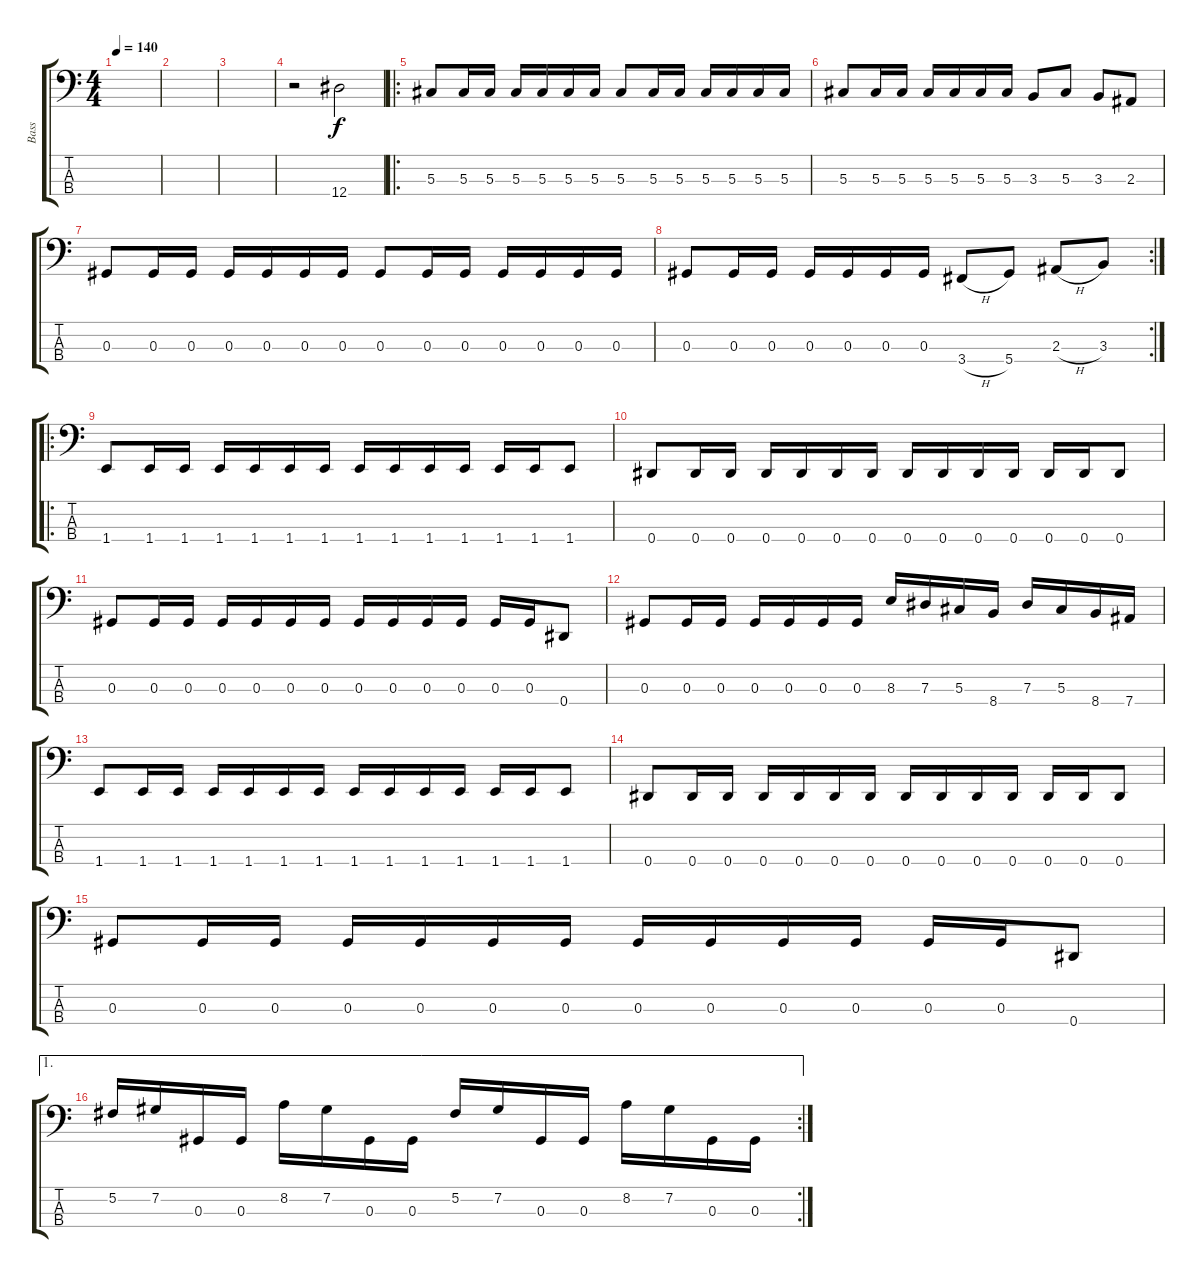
\track ("Bass" "Bass") {instrument electricbasspick}
\staff {score tabs}
\tuning (Gb2 Db2 Ab1 Eb1) {hide}
\ts (4 4)
\tempo 140
\clef f4
\ks c
|
|
|
r.2 12.4.2 |
\ro
5.3.8 5.3.16 5.3.16 5.3.16 5.3.16 5.3.16 5.3.16 5.3.8 5.3.16 5.3.16 5.3.16 5.3.16 5.3.16 5.3.16 |
5.3.8 5.3.16 5.3.16 5.3.16 5.3.16 5.3.16 5.3.16 3.3.8 5.3.8 3.3.8 2.3.8 |
0.3.8 0.3.16 0.3.16 0.3.16 0.3.16 0.3.16 0.3.16 0.3.8 0.3.16 0.3.16 0.3.16 0.3.16 0.3.16 0.3.16 |
\rc 2
0.3.8 0.3.16 0.3.16 0.3.16 0.3.16 0.3.16 0.3.16 3.4{h}.8 5.4.8 2.3{h}.8 3.3.8 |
\ro
1.4.8 1.4.16 1.4.16 1.4.16 1.4.16 1.4.16 1.4.16 1.4.16 1.4.16 1.4.16 1.4.16 1.4.16 1.4.16 1.4.8 |
0.4.8 0.4.16 0.4.16 0.4.16 0.4.16 0.4.16 0.4.16 0.4.16 0.4.16 0.4.16 0.4.16 0.4.16 0.4.16 0.4.8 |
0.3.8 0.3.16 0.3.16 0.3.16 0.3.16 0.3.16 0.3.16 0.3.16 0.3.16 0.3.16 0.3.16 0.3.16 0.3.16 0.4.8 |
0.3.8 0.3.16 0.3.16 0.3.16 0.3.16 0.3.16 0.3.16 8.3.16 7.3.16 5.3.16 8.4.16 7.3.16 5.3.16 8.4.16 7.4.16 |
1.4.8 1.4.16 1.4.16 1.4.16 1.4.16 1.4.16 1.4.16 1.4.16 1.4.16 1.4.16 1.4.16 1.4.16 1.4.16 1.4.8 |
0.4.8 0.4.16 0.4.16 0.4.16 0.4.16 0.4.16 0.4.16 0.4.16 0.4.16 0.4.16 0.4.16 0.4.16 0.4.16 0.4.8 |
0.3.8 0.3.16 0.3.16 0.3.16 0.3.16 0.3.16 0.3.16 0.3.16 0.3.16 0.3.16 0.3.16 0.3.16 0.3.16 0.4.8 |
\ae 1
\rc 2
5.2.16 7.2.16 0.3.16 0.3.16 8.2.16 7.2.16 0.3.16 0.3.16 5.2.16 7.2.16 0.3.16 0.3.16 8.2.16 7.2.16 0.3.16 0.3.16
